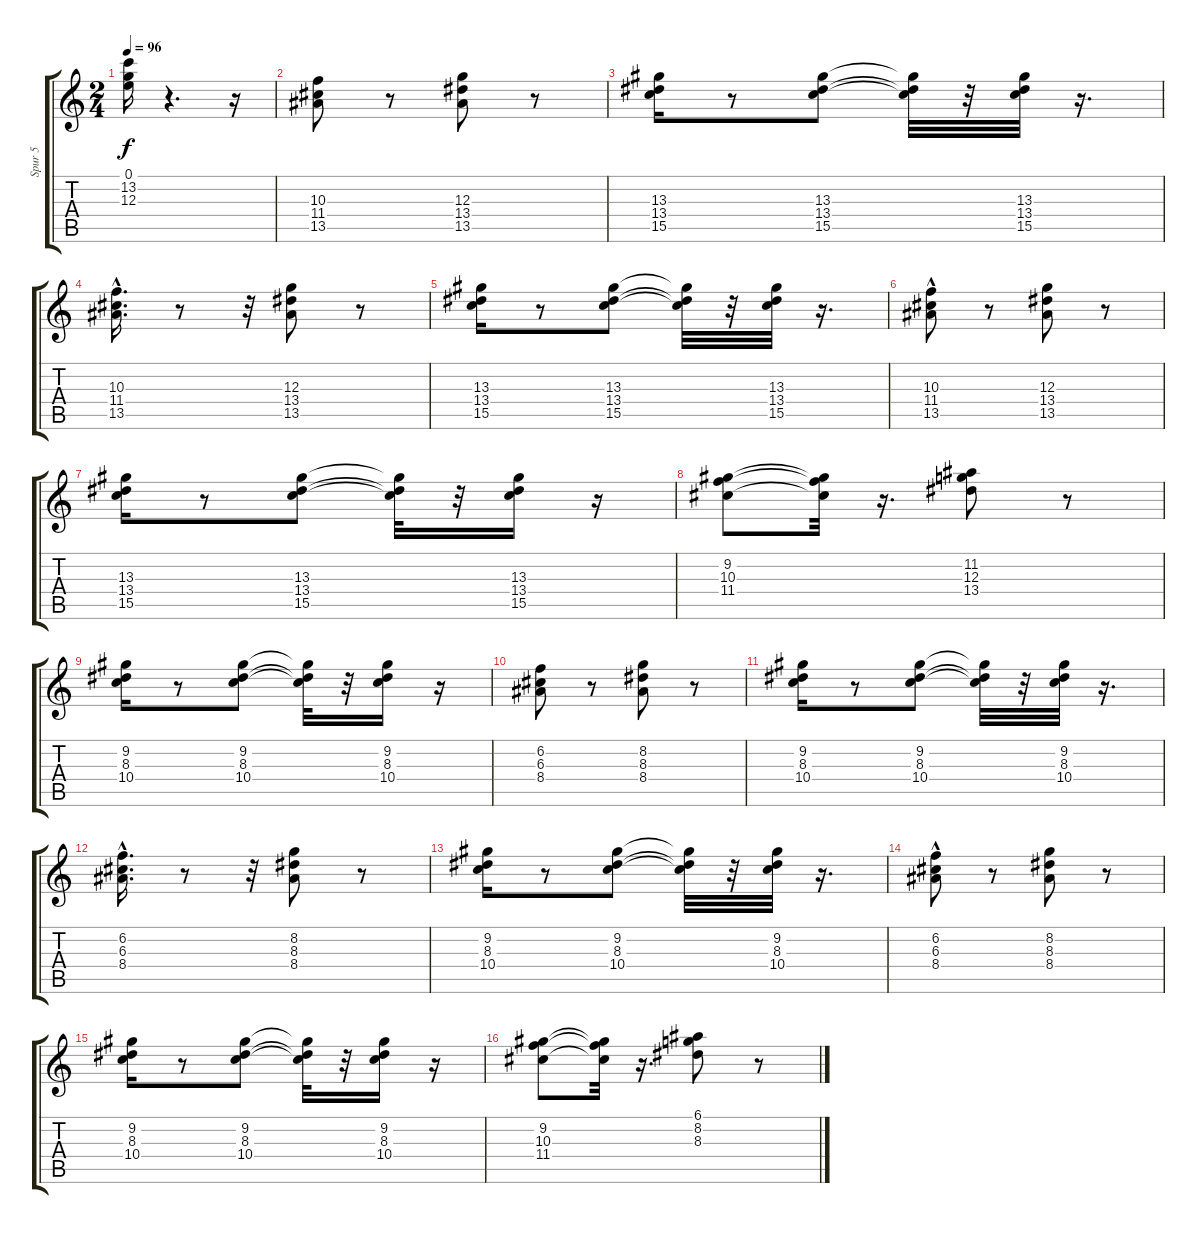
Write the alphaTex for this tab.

\track ("Spur 5" "Spur 5") {instrument electricguitarclean}
\staff {score tabs}
\tuning (E4 B3 G3 D3 A2 E2) {hide}
\ts (2 4)
\tempo 96
\clef g2
\ks c
(0.1 13.2 12.3).16{dy f} r.4{d} r.16 |
(10.3 11.4 13.5).8 r.8 (12.3 13.4 13.5).8 r.8 |
(13.3 13.4 15.5).16 r.8 (13.3 13.4 15.5).8 (13.3{t} 13.4{t} 15.5{t}).32 r.32 (13.3 13.4 15.5).32 r.16{d} |
(10.3{hac} 11.4{hac} 13.5{hac}).16{d} r.8 r.32 (12.3 13.4 13.5).8 r.8 |
(13.3 13.4 15.5).16 r.8 (13.3 13.4 15.5).8 (13.3{t} 13.4{t} 15.5{t}).32 r.32 (13.3 13.4 15.5).32 r.16{d} |
(10.3{hac} 11.4 13.5).8 r.8 (12.3 13.4 13.5).8 r.8 |
(13.3 13.4 15.5).16 r.8 (13.3 13.4 15.5).8 (13.3{t} 13.4{t} 15.5{t}).32 r.32 (13.3 13.4 15.5).16 r.16 |
(9.2 10.3 11.4).8 (9.2{t} 10.3{t} 11.4{t}).32 r.16{d} (11.2 12.3 13.4).8 r.8 |
(9.2 8.3 10.4).16 r.8 (9.2 8.3 10.4).8 (9.2{t} 8.3{t} 10.4{t}).32 r.32 (9.2 8.3 10.4).16 r.16 |
(6.2 6.3 8.4).8 r.8 (8.2 8.3 8.4).8 r.8 |
(9.2 8.3 10.4).16 r.8 (9.2 8.3 10.4).8 (9.2{t} 8.3{t} 10.4{t}).32 r.32 (9.2 8.3 10.4).32 r.16{d} |
(6.2{hac} 6.3{hac} 8.4{hac}).16{d} r.8 r.32 (8.2 8.3 8.4).8 r.8 |
(9.2 8.3 10.4).16 r.8 (9.2 8.3 10.4).8 (9.2{t} 8.3{t} 10.4{t}).32 r.32 (9.2 8.3 10.4).32 r.16{d} |
(6.2{hac} 6.3 8.4).8 r.8 (8.2 8.3 8.4).8 r.8 |
(9.2 8.3 10.4).16 r.8 (9.2 8.3 10.4).8 (9.2{t} 8.3{t} 10.4{t}).32 r.32 (9.2 8.3 10.4).16 r.16 |
(9.2 10.3 11.4).8 (9.2{t} 10.3{t} 11.4{t}).32 r.16{d} (6.1 8.2 8.3).8 r.8
